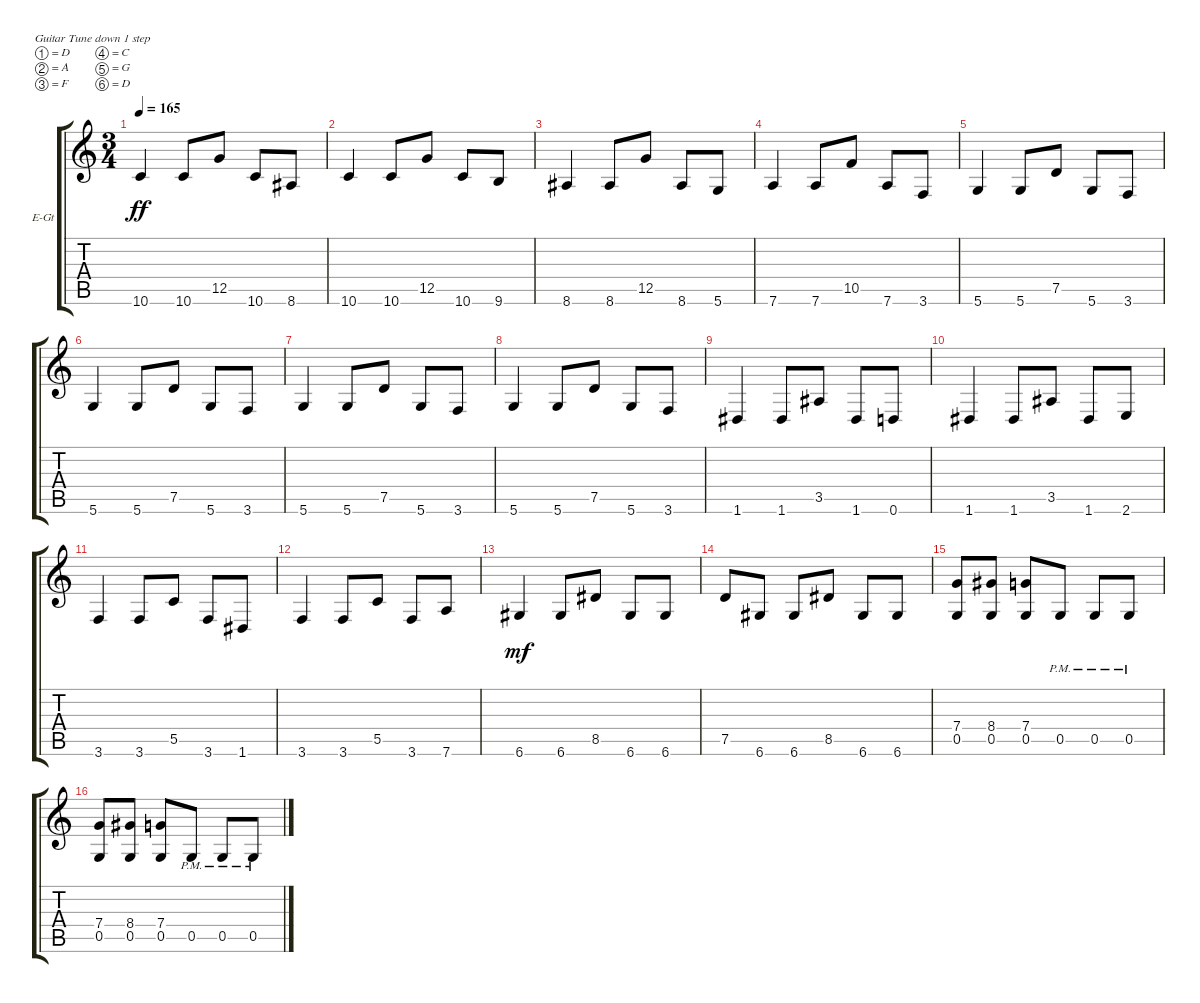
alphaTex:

\bracketExtendMode groupsimilarinstruments
\firstSystemTrackNameOrientation horizontal
\otherSystemsTrackNameOrientation horizontal
\track ("Electric Guitar 2" "E-Gt") {instrument distortionguitar}
\staff {score tabs}
\tuning (D4 A3 F3 C3 G2 D2)
\ts (3 4)
\tempo 165
\clef g2
\ks c
10.6.4{dy ff} 10.6.8 12.5.8 10.6.8 8.6.8 |
10.6.4 10.6.8 12.5.8 10.6.8 9.6.8 |
8.6.4 8.6.8 12.5.8 8.6.8 5.6.8 |
7.6.4 7.6.8 10.5.8 7.6.8 3.6.8 |
5.6.4 5.6.8 7.5.8 5.6.8 3.6.8 |
5.6.4 5.6.8 7.5.8 5.6.8 3.6.8 |
5.6.4 5.6.8 7.5.8 5.6.8 3.6.8 |
5.6.4 5.6.8 7.5.8 5.6.8 3.6.8 |
1.6.4 1.6.8 3.5.8 1.6.8 0.6.8 |
1.6.4 1.6.8 3.5.8 1.6.8 2.6.8 |
3.6.4 3.6.8 5.5.8 3.6.8 1.6.8 |
3.6.4 3.6.8 5.5.8 3.6.8 7.6.8 |
6.6.4{dy mf} 6.6.8 8.5.8 6.6.8 6.6.8 |
7.5.8 6.6.8 6.6.8 8.5.8 6.6.8 6.6.8 |
(7.4 0.5).8 (8.4 0.5).8 (7.4 0.5).8 0.5{pm}.8 0.5{pm}.8 0.5{pm}.8 |
(7.4 0.5).8 (8.4 0.5).8 (7.4 0.5).8 0.5{pm}.8 0.5{pm}.8 0.5{pm}.8
